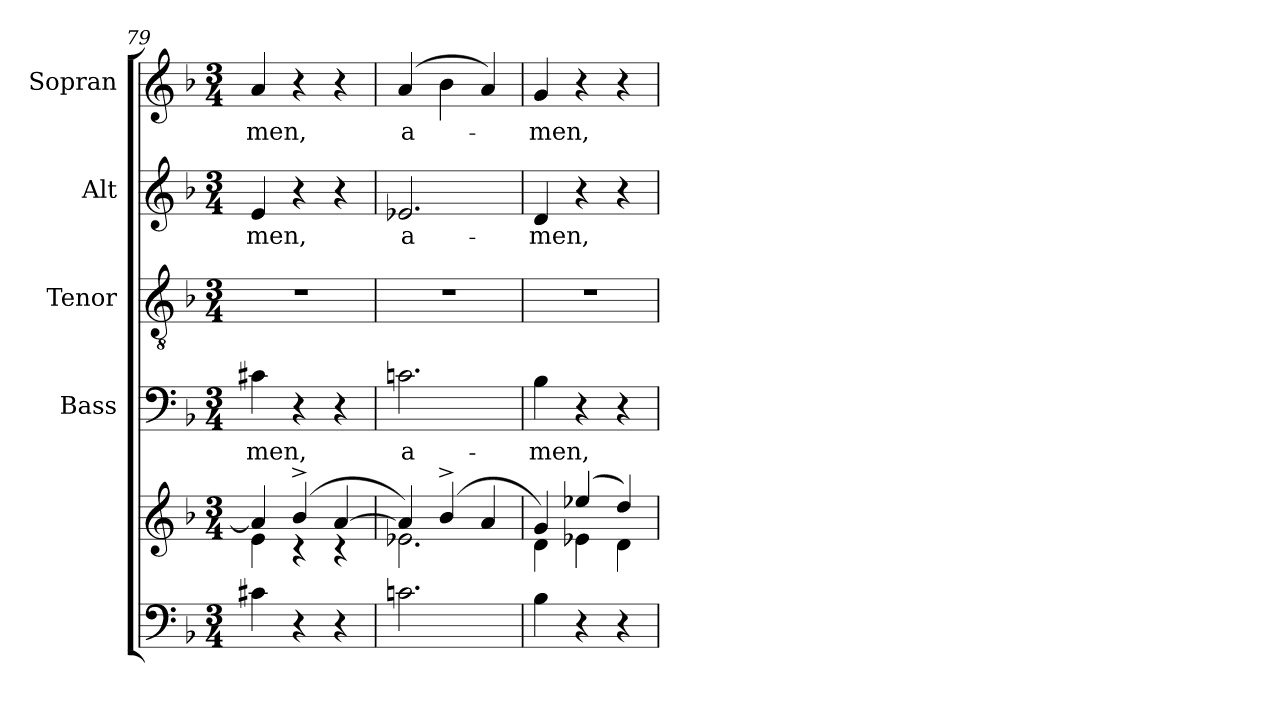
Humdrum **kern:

**kern	**kern	**kern	**text	**kern	**kern	**text	**kern	**text
*part5	*part5	*part4	*part4	*part3	*part2	*part2	*part1	*part1
*staff6	*staff5	*staff4	*staff4	*staff3	*staff2	*staff2	*staff1	*staff1
*	*	*I"Bass	*	*I"Tenor	*I"Alt	*	*I"Sopran	*
*	*	*I'B.	*	*I'T.	*I'A.	*	*I'S.	*
*clefF4	*clefG2	*clefF4	*	*clefGv2	*clefG2	*	*clefG2	*
*k[b-]	*k[b-]	*k[b-]	*	*k[b-]	*k[b-]	*	*k[b-]	*
*F:	*F:	*F:	*	*F:	*F:	*	*F:	*
*M3/4	*M3/4	*M3/4	*	*M3/4	*M3/4	*	*M3/4	*
=79	=79	=79	=79	=79	=79	=79	=79	=79
*	*^	*	*	*	*	*	*	*
!	!	!	!	!LO:LY:b	!	!	!LO:LY:b	!	!LO:LY:b
4c#X\	4a/]	4e\	4c#X\	-men,	2.r	4e/	-men,	4a/	-men,
4r	(4b-^>/	4rc	4r	.	.	4r	.	4r	.
4r	[>4a/	4rc	4r	.	.	4r	.	4r	.
=80	=80	=80	=80	=80	=80	=80	=80	=80	=80
!	!	!	!	!LO:LY:b	!	!	!LO:LY:b	!	!LO:LY:b
2.cn\	4a/])	2.e-X\	2.cn\	a-	2.r	2.e-X/	a-	(4a/	a-
.	(4b-^>/	.	.	.	.	.	.	4b-\	.
.	4a/	.	.	.	.	.	.	4a/)	.
=81	=81	=81	=81	=81	=81	=81	=81	=81	=81
!	!	!	!	!LO:LY:b	!	!	!LO:LY:b	!	!LO:LY:b
4B-\	4g/)	4d\	4B-\	-men,	2.r	4d/	-men,	4g/	-men,
4r	(4ee-X/	4e-X\	4r	.	.	4r	.	4r	.
4r	4dd/)	4d\	4r	.	.	4r	.	4r	.
*	*v	*v	*	*	*	*	*	*	*
=	=	=	=	=	=	=	=	=
*-	*-	*-	*-	*-	*-	*-	*-	*-
